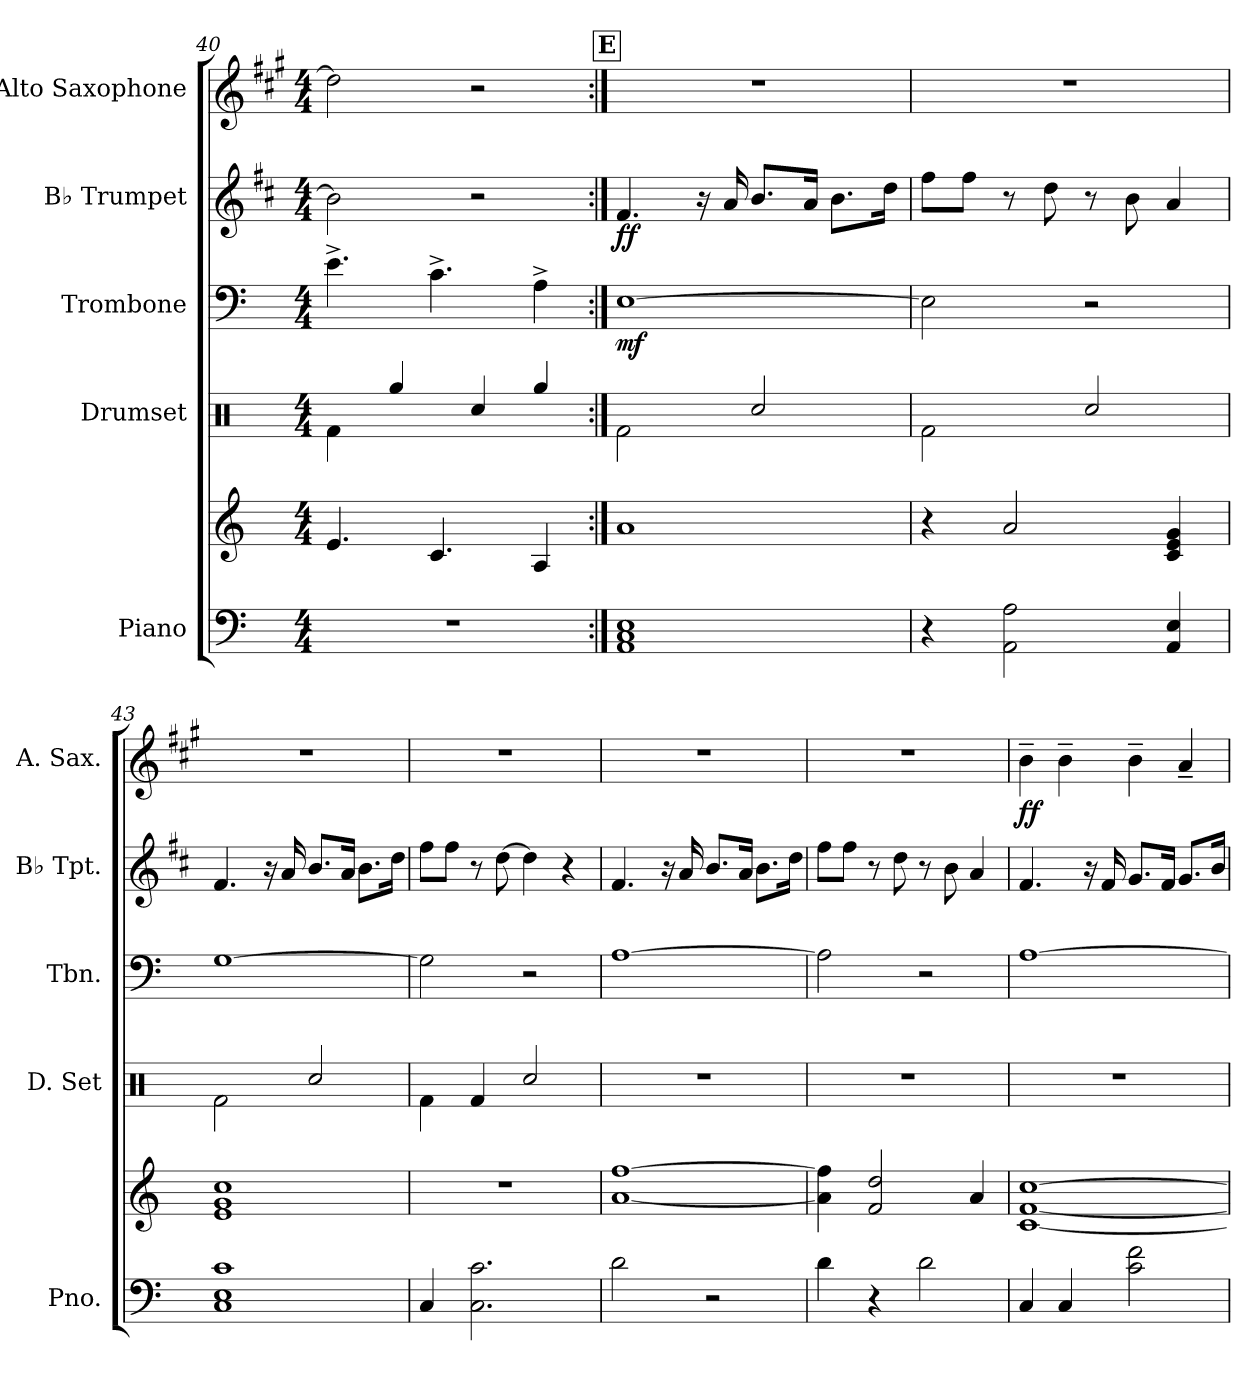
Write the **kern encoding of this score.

**kern	**kern	**kern	**kern	**dynam	**kern	**dynam	**kern	**dynam
*part5	*part5	*part4	*part3	*part3	*part2	*part2	*part1	*part1
*staff6	*staff5	*staff4	*staff3	*staff3	*staff2	*staff2	*staff1	*staff1
*I"Piano	*	*I"Drumset	*I"Trombone	*	*I"B♭ Trumpet	*	*I"Alto Saxophone	*
*I'Pno.	*	*I'D. Set	*I'Tbn.	*	*I'B♭ Tpt.	*	*I'A. Sax.	*
!!LO:LB:g=z
*clefF4	*clefG2	*clefX	*clefF4	*	*clefG2	*	*clefG2	*
*	*	*	*	*	*ITrd1c2	*	*ITrd5c9	*
*k[]	*k[]	*k[]	*k[]	*	*k[]	*	*k[]	*
*M4/4	*M4/4	*M4/4	*M4/4	*	*M4/4	*	*M4/4	*
=40	=40	=40	=40	=40	=40	=40	=40	=40
1r	4.e/	4Rf\	4.e^\	.	2a\]	.	2f\]	.
.	.	4Rgg/	.	.	.	.	.	.
.	4.c/	.	4.c^\	.	.	.	.	.
.	.	4Rcc/	.	.	2r	.	2r	.
.	4A/	4Rgg/	4A^\	.	.	.	.	.
!!LO:REH:place=s1:a:B:fs=14:t=E
=41:|!	=41:|!	=41:|!	=41:|!	=41:|!	=41:|!	=41:|!	=41:|!	=41:|!
!	!	!	!	!LO:DY:b	!	!LO:DY:b	!	!
1AA 1C 1E	1a	2Rf\	[1E	mf	4.e/	ff	1r	.
.	.	.	.	.	16r	.	.	.
.	.	.	.	.	16g/	.	.	.
.	.	2Rcc/	.	.	8.a/L	.	.	.
.	.	.	.	.	16g/Jk	.	.	.
.	.	.	.	.	8.a\L	.	.	.
.	.	.	.	.	16cc\Jk	.	.	.
=42	=42	=42	=42	=42	=42	=42	=42	=42
4r	4r	2Rf\	2E\]	.	8ee\L	.	1r	.
.	.	.	.	.	8ee\J	.	.	.
2AA\ 2A\	2a/	.	.	.	8r	.	.	.
.	.	.	.	.	8cc\	.	.	.
.	.	2Rcc/	2r	.	8r	.	.	.
.	.	.	.	.	8a\	.	.	.
4AA/ 4E/	4c/ 4e/ 4g/	.	.	.	4g/	.	.	.
=43	=43	=43	=43	=43	=43	=43	=43	=43
1C 1E 1c	1e 1g 1cc	2Rf\	[1G	.	4.e/	.	1r	.
.	.	.	.	.	16r	.	.	.
.	.	.	.	.	16g/	.	.	.
.	.	2Rcc/	.	.	8.a/L	.	.	.
.	.	.	.	.	16g/Jk	.	.	.
.	.	.	.	.	8.a\L	.	.	.
.	.	.	.	.	16cc\Jk	.	.	.
=44	=44	=44	=44	=44	=44	=44	=44	=44
4C/	1r	4Rf\	2G\]	.	8ee\L	.	1r	.
.	.	.	.	.	8ee\J	.	.	.
2.C\ 2.c\	.	4Rf/	.	.	8r	.	.	.
.	.	.	.	.	[8cc\	.	.	.
.	.	2Rcc/	2r	.	4cc\]	.	.	.
.	.	.	.	.	4r	.	.	.
!!LO:PB:g=z
=45	=45	=45	=45	=45	=45	=45	=45	=45
2d\	[1a [1ff	1r	[1A	.	4.e/	.	1r	.
.	.	.	.	.	16r	.	.	.
.	.	.	.	.	16g/	.	.	.
2r	.	.	.	.	8.a/L	.	.	.
.	.	.	.	.	16g/Jk	.	.	.
.	.	.	.	.	8.a\L	.	.	.
.	.	.	.	.	16cc\Jk	.	.	.
=46	=46	=46	=46	=46	=46	=46	=46	=46
4d\	4a\] 4ff\]	1r	2A\]	.	8ee\L	.	1r	.
.	.	.	.	.	8ee\J	.	.	.
4r	2f/ 2dd/	.	.	.	8r	.	.	.
.	.	.	.	.	8cc\	.	.	.
2d\	.	.	2r	.	8r	.	.	.
.	.	.	.	.	8a\	.	.	.
.	4a/	.	.	.	4g/	.	.	.
=47	=47	=47	=47	=47	=47	=47	=47	=47
!	!	!	!	!	!	!	!	!LO:DY:b
4C/	[1c [1f [1cc	1r	[1A	.	4.e/	.	4d~\	ff
4C/	.	.	.	.	.	.	4d~\	.
.	.	.	.	.	16r	.	.	.
.	.	.	.	.	16e/	.	.	.
2c\ 2f\	.	.	.	.	8.f/L	.	4d~\	.
.	.	.	.	.	16e/Jk	.	.	.
.	.	.	.	.	8.f/L	.	4c~/	.
.	.	.	.	.	16a/Jk	.	.	.
=	=	=	=	=	=	=	=	=
*-	*-	*-	*-	*-	*-	*-	*-	*-
